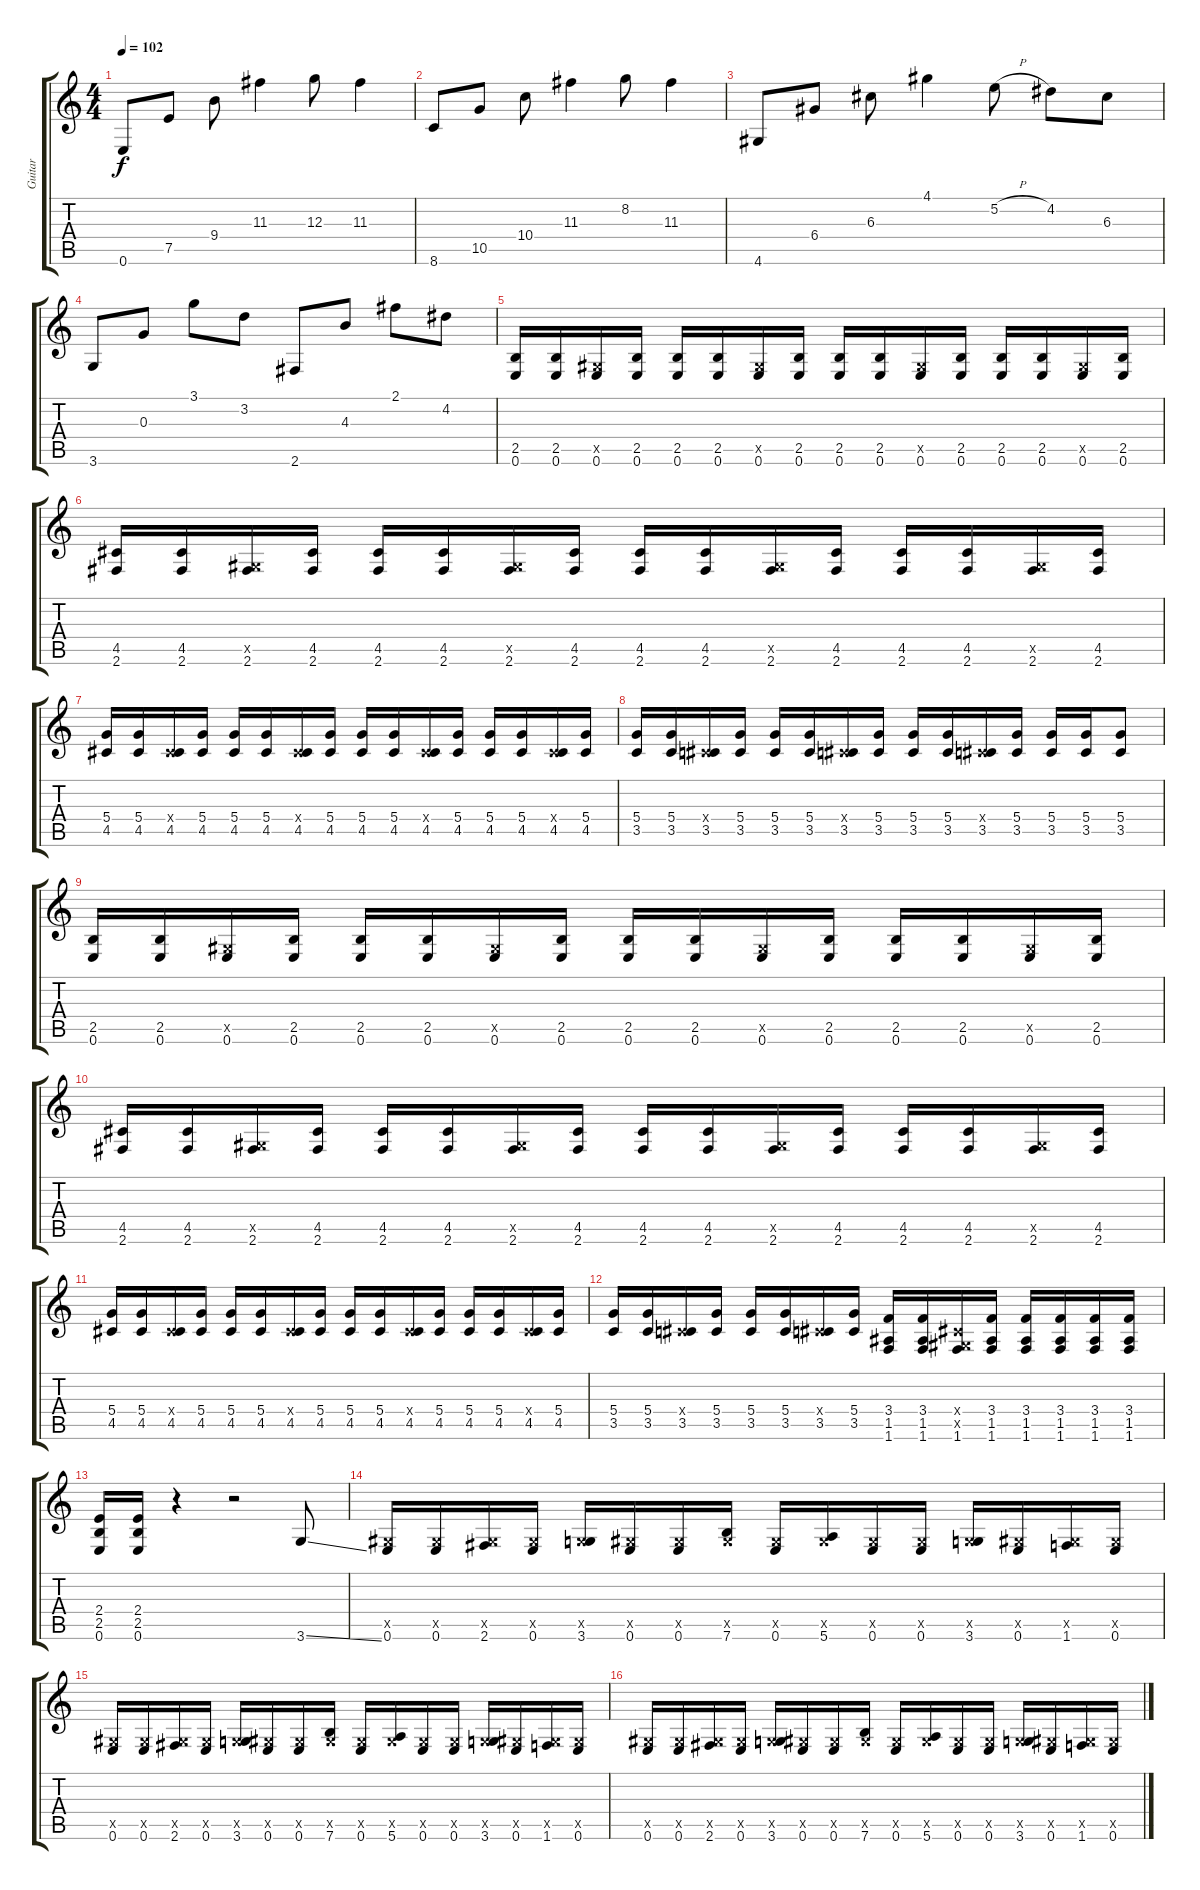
\track ("Guitar" "Guitar") {instrument acousticguitarnylon}
\staff {score tabs}
\tuning (E4 B3 G3 D3 A2 E2) {hide}
\ts (4 4)
\tempo 102
\clef g2
\ks c
0.6.8{dy f} 7.5.8 9.4.8 11.3.4 12.3.8 11.3.4 |
8.6.8 10.5.8 10.4.8 11.3.4 8.2.8 11.3.4 |
4.6.8 6.4.8 6.3.8 4.1.4 5.2{h}.8 4.2.8 6.3.8 |
3.6.8 0.3.8 3.1.8 3.2.8 2.6.8 4.3.8 2.1.8 4.2.8 |
(2.5 0.6).16 (2.5 0.6).16 (-1.5{x} 0.6).16 (2.5 0.6).16 (2.5 0.6).16 (2.5 0.6).16 (-1.5{x} 0.6).16 (2.5 0.6).16 (2.5 0.6).16 (2.5 0.6).16 (-1.5{x} 0.6).16 (2.5 0.6).16 (2.5 0.6).16 (2.5 0.6).16 (-1.5{x} 0.6).16 (2.5 0.6).16 |
(4.5 2.6).16 (4.5 2.6).16 (-1.5{x} 2.6).16 (4.5 2.6).16 (4.5 2.6).16 (4.5 2.6).16 (-1.5{x} 2.6).16 (4.5 2.6).16 (4.5 2.6).16 (4.5 2.6).16 (-1.5{x} 2.6).16 (4.5 2.6).16 (4.5 2.6).16 (4.5 2.6).16 (-1.5{x} 2.6).16 (4.5 2.6).16 |
(5.4 4.5).16 (5.4 4.5).16 (-1.4{x} 4.5).16 (5.4 4.5).16 (5.4 4.5).16 (5.4 4.5).16 (-1.4{x} 4.5).16 (5.4 4.5).16 (5.4 4.5).16 (5.4 4.5).16 (-1.4{x} 4.5).16 (5.4 4.5).16 (5.4 4.5).16 (5.4 4.5).16 (-1.4{x} 4.5).16 (5.4 4.5).16 |
(5.4 3.5).16 (5.4 3.5).16 (-1.4{x} 3.5).16 (5.4 3.5).16 (5.4 3.5).16 (5.4 3.5).16 (-1.4{x} 3.5).16 (5.4 3.5).16 (5.4 3.5).16 (5.4 3.5).16 (-1.4{x} 3.5).16 (5.4 3.5).16 (5.4 3.5).16 (5.4 3.5).16 (5.4 3.5).8 |
(2.5 0.6).16 (2.5 0.6).16 (-1.5{x} 0.6).16 (2.5 0.6).16 (2.5 0.6).16 (2.5 0.6).16 (-1.5{x} 0.6).16 (2.5 0.6).16 (2.5 0.6).16 (2.5 0.6).16 (-1.5{x} 0.6).16 (2.5 0.6).16 (2.5 0.6).16 (2.5 0.6).16 (-1.5{x} 0.6).16 (2.5 0.6).16 |
(4.5 2.6).16 (4.5 2.6).16 (-1.5{x} 2.6).16 (4.5 2.6).16 (4.5 2.6).16 (4.5 2.6).16 (-1.5{x} 2.6).16 (4.5 2.6).16 (4.5 2.6).16 (4.5 2.6).16 (-1.5{x} 2.6).16 (4.5 2.6).16 (4.5 2.6).16 (4.5 2.6).16 (-1.5{x} 2.6).16 (4.5 2.6).16 |
(5.4 4.5).16 (5.4 4.5).16 (-1.4{x} 4.5).16 (5.4 4.5).16 (5.4 4.5).16 (5.4 4.5).16 (-1.4{x} 4.5).16 (5.4 4.5).16 (5.4 4.5).16 (5.4 4.5).16 (-1.4{x} 4.5).16 (5.4 4.5).16 (5.4 4.5).16 (5.4 4.5).16 (-1.4{x} 4.5).16 (5.4 4.5).16 |
(5.4 3.5).16 (5.4 3.5).16 (-1.4{x} 3.5).16 (5.4 3.5).16 (5.4 3.5).16 (5.4 3.5).16 (-1.4{x} 3.5).16 (5.4 3.5).16 (3.4 1.5 1.6).16 (3.4 1.5 1.6).16 (-1.4{x} -1.5{x} 1.6).16 (3.4 1.5 1.6).16 (3.4 1.5 1.6).16 (3.4 1.5 1.6).16 (3.4 1.5 1.6).16 (3.4 1.5 1.6).16 |
(2.4 2.5 0.6).16 (2.4 2.5 0.6).16 r.4 r.2 3.6{ss}.8 |
(-1.5{x} 0.6).16 (-1.5{x} 0.6).16 (-1.5{x} 2.6).16 (-1.5{x} 0.6).16 (-1.5{x} 3.6).16 (-1.5{x} 0.6).16 (-1.5{x} 0.6).16 (-1.5{x} 7.6).16 (-1.5{x} 0.6).16 (-1.5{x} 5.6).16 (-1.5{x} 0.6).16 (-1.5{x} 0.6).16 (-1.5{x} 3.6).16 (-1.5{x} 0.6).16 (-1.5{x} 1.6).16 (-1.5{x} 0.6).16 |
(-1.5{x} 0.6).16 (-1.5{x} 0.6).16 (-1.5{x} 2.6).16 (-1.5{x} 0.6).16 (-1.5{x} 3.6).16 (-1.5{x} 0.6).16 (-1.5{x} 0.6).16 (-1.5{x} 7.6).16 (-1.5{x} 0.6).16 (-1.5{x} 5.6).16 (-1.5{x} 0.6).16 (-1.5{x} 0.6).16 (-1.5{x} 3.6).16 (-1.5{x} 0.6).16 (-1.5{x} 1.6).16 (-1.5{x} 0.6).16 |
(-1.5{x} 0.6).16 (-1.5{x} 0.6).16 (-1.5{x} 2.6).16 (-1.5{x} 0.6).16 (-1.5{x} 3.6).16 (-1.5{x} 0.6).16 (-1.5{x} 0.6).16 (-1.5{x} 7.6).16 (-1.5{x} 0.6).16 (-1.5{x} 5.6).16 (-1.5{x} 0.6).16 (-1.5{x} 0.6).16 (-1.5{x} 3.6).16 (-1.5{x} 0.6).16 (-1.5{x} 1.6).16 (-1.5{x} 0.6).16
